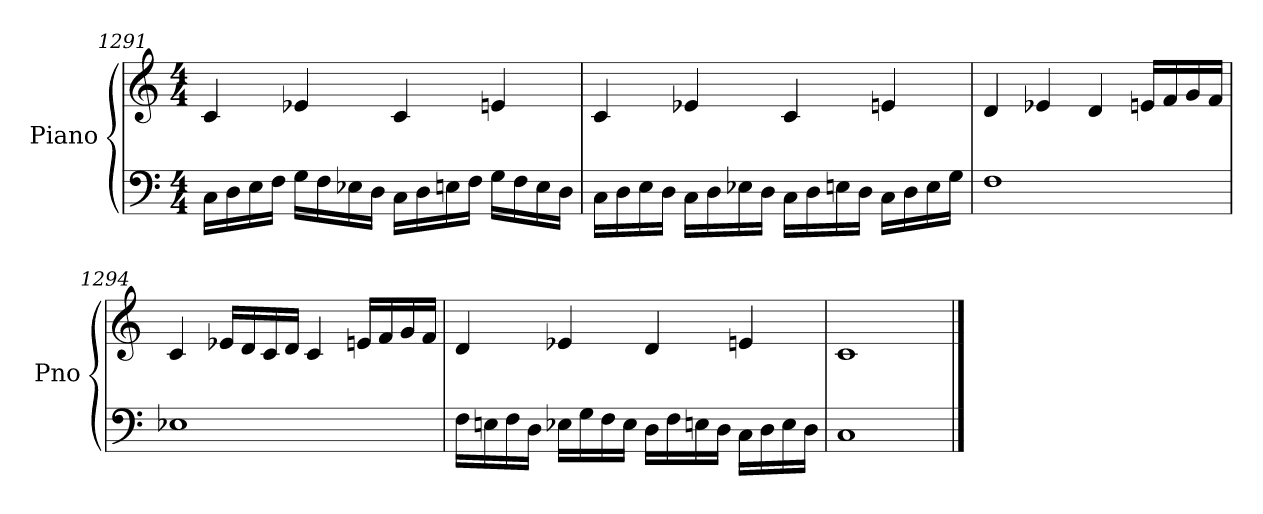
**kern	**kern
*part1	*part1
*staff2	*staff1
*I"Piano	*
*I'Pno	*
!!LO:LB:g=z
*clefF4	*clefG2
*k[]	*k[]
*M4/4	*M4/4
=1291	=1291
16C\LL	4c/
16D\	.
16E\	.
16F\JJ	.
16G\LL	4e-X/
16F\	.
16E-X\	.
16D\JJ	.
16C\LL	4c/
16D\	.
16En\	.
16F\JJ	.
16G\LL	4en/
16F\	.
16E\	.
16D\JJ	.
=1292	=1292
16C\LL	4c/
16D\	.
16E\	.
16D\JJ	.
16C\LL	4e-X/
16D\	.
16E-X\	.
16D\JJ	.
16C\LL	4c/
16D\	.
16En\	.
16D\JJ	.
16C\LL	4en/
16D\	.
16E\	.
16G\JJ	.
=1293	=1293
1F	4d/
.	4e-X/
.	4d/
.	16en/LL
.	16f/
.	16g/
.	16f/JJ
!!LO:LB:g=z
=1294	=1294
1E-X	4c/
.	16e-X/LL
.	16d/
.	16c/
.	16d/JJ
.	4c/
.	16en/LL
.	16f/
.	16g/
.	16f/JJ
=1295	=1295
16F\LL	4d/
16En\	.
16F\	.
16D\JJ	.
16E-X\LL	4e-X/
16G\	.
16F\	.
16E-\JJ	.
16D\LL	4d/
16F\	.
16En\	.
16D\JJ	.
16C\LL	4en/
16D\	.
16E\	.
16D\JJ	.
=1296	=1296
1C	1c
==	==
*-	*-
